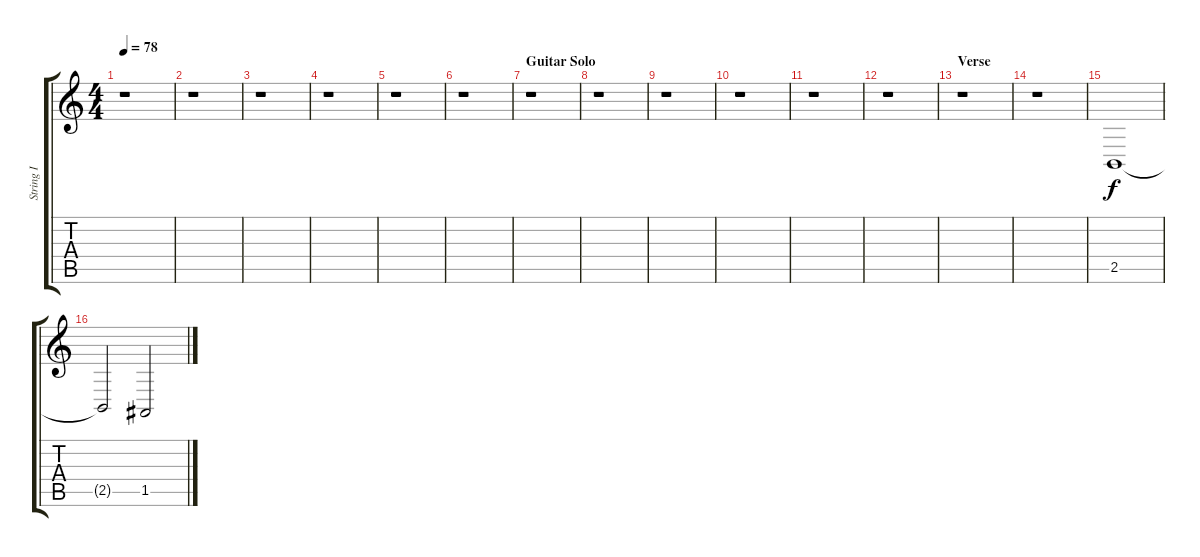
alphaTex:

\track ("String I" "String I") {instrument tremolostrings}
\staff {score tabs}
\tuning (E4 B3 G3 D3 A2 E2) {hide}
\ts (4 4)
\tempo 78
\clef g2
\ks c
r.1{dy f} |
r.1 |
r.1 |
r.1 |
r.1 |
r.1 |
\section ("" "Guitar Solo")
r.1 |
r.1 |
r.1 |
r.1 |
r.1 |
r.1 |
\section ("" "Verse")
r.1 |
r.1 |
2.5.1 |
2.5{t}.2 1.5.2
